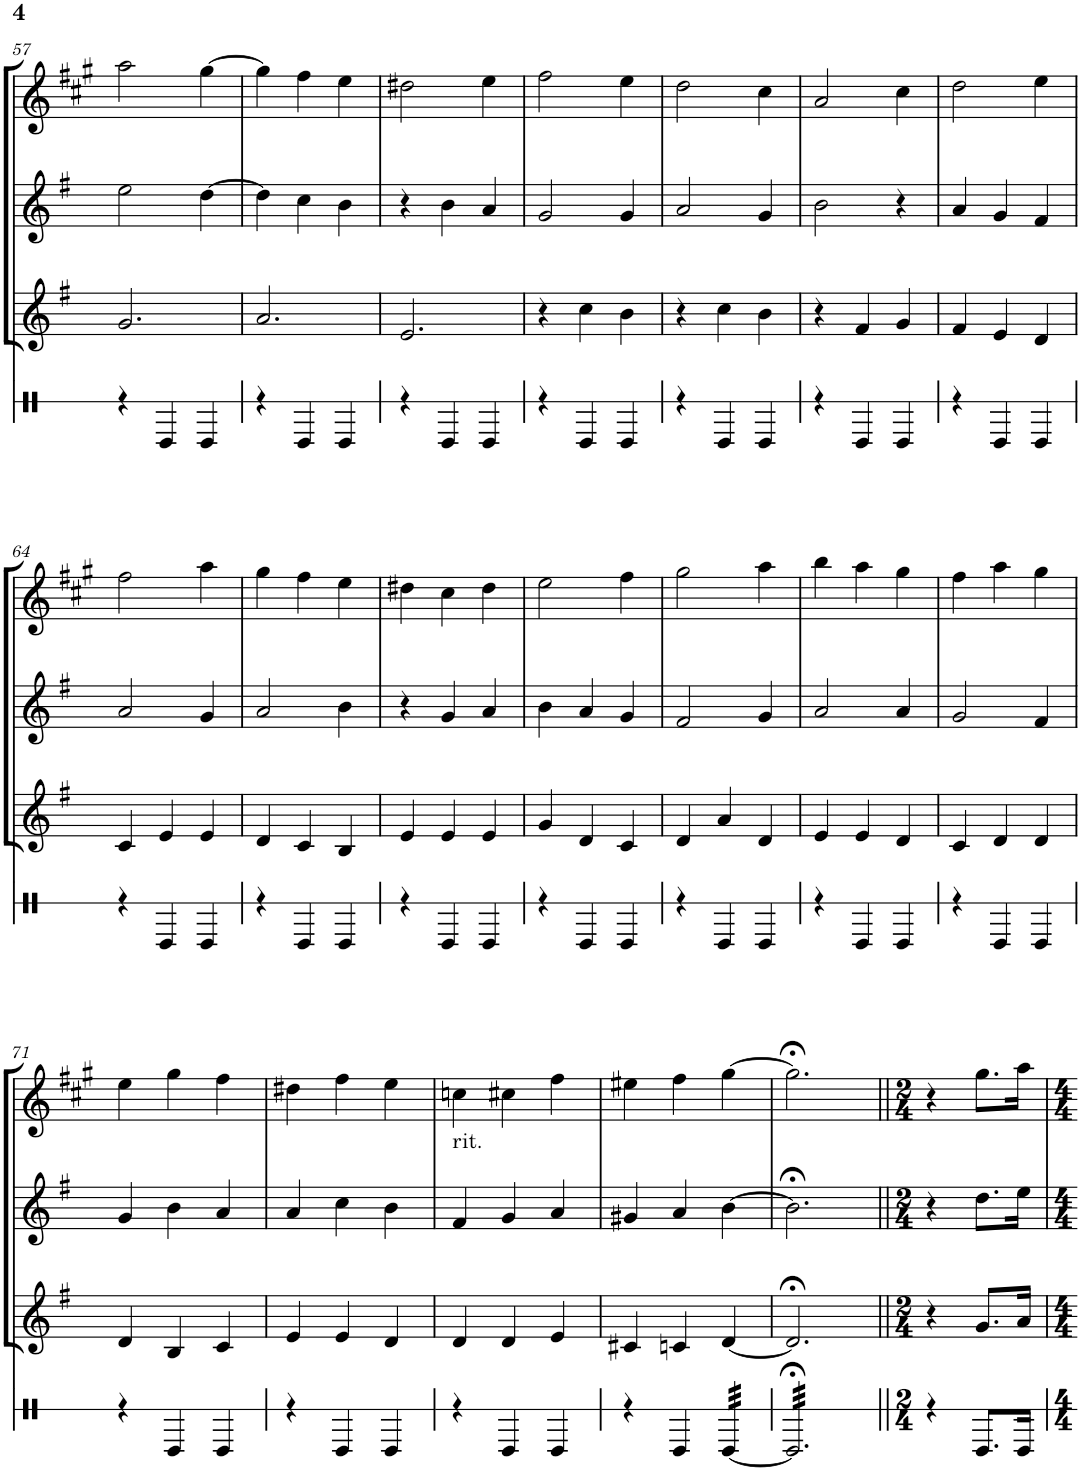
**kern	**kern	**kern	**kern
*part4	*part3	*part2	*part1
*staff4	*staff3	*staff2	*staff1
*I"Timbal	*I"Tarota	*I"Gralla 2	*I"Gralla 1
!!LO:PB:g=z
*clefX	*clefG2	*clefG2	*clefG2
*	*	*	*Trd1c2
*k[]	*k[f#]	*k[f#]	*k[f#c#g#]
*	*G:	*G:	*A:
*M3/4	*M3/4	*M3/4	*M3/4
=57	=57	=57	=57
4r	2.g/	2ee\	2aa\
4e/	.	.	.
4e/	.	[4dd\	[4gg#\
=58	=58	=58	=58
4r	2.a/	4dd\]	4gg#\]
4e/	.	4cc\	4ff#\
4e/	.	4b\	4ee\
=59	=59	=59	=59
4r	2.e/	4r	2dd#X\
4e/	.	4b\	.
4e/	.	4a/	4ee\
=60	=60	=60	=60
4r	4r	2g/	2ff#\
4e/	4cc\	.	.
4e/	4b\	4g/	4ee\
=61	=61	=61	=61
4r	4r	2a/	2dd\
4e/	4cc\	.	.
4e/	4b\	4g/	4cc#\
=62	=62	=62	=62
4r	4r	2b\	2a/
4e/	4f#/	.	.
4e/	4g/	4r	4cc#\
=63	=63	=63	=63
4r	4f#/	4a/	2dd\
4e/	4e/	4g/	.
4e/	4d/	4f#/	4ee\
!!LO:LB:g=z
=64	=64	=64	=64
4r	4c/	2a/	2ff#\
4e/	4e/	.	.
4e/	4e/	4g/	4aa\
=65	=65	=65	=65
4r	4d/	2a/	4gg#\
4e/	4c/	.	4ff#\
4e/	4B/	4b\	4ee\
=66	=66	=66	=66
4r	4e/	4r	4dd#X\
4e/	4e/	4g/	4cc#\
4e/	4e/	4a/	4dd#\
=67	=67	=67	=67
4r	4g/	4b\	2ee\
4e/	4d/	4a/	.
4e/	4c/	4g/	4ff#\
=68	=68	=68	=68
4r	4d/	2f#/	2gg#\
4e/	4a/	.	.
4e/	4d/	4g/	4aa\
=69	=69	=69	=69
4r	4e/	2a/	4bb\
4e/	4e/	.	4aa\
4e/	4d/	4a/	4gg#\
=70	=70	=70	=70
4r	4c/	2g/	4ff#\
4e/	4d/	.	4aa\
4e/	4d/	4f#/	4gg#\
!!LO:LB:g=z
=71	=71	=71	=71
4r	4d/	4g/	4ee\
4e/	4B/	4b\	4gg#\
4e/	4c/	4a/	4ff#\
=72	=72	=72	=72
4r	4e/	4a/	4dd#X\
4e/	4e/	4cc\	4ff#\
4e/	4d/	4b\	4ee\
=73	=73	=73	=73
!	!	!	!LO:TX:b:t=rit.
4r	4d/	4f#/	4ccn\
4e/	4d/	4g/	4cc#X\
4e/	4e/	4a/	4ff#\
=74	=74	=74	=74
4r	4c#X/	4g#X/	4ee#X\
4e/	4cn/	4a/	4ff#\
*tremolo	*	*	*
[32e/LLL	[4d/	[4b\	[4gg#\
32e/	.	.	.
32e/	.	.	.
32e/	.	.	.
32e/	.	.	.
32e/	.	.	.
32e/	.	.	.
32e/JJJ	.	.	.
=75	=75	=75	=75
32e;</]LLL	2.d;</]	2.b;<\]	2.gg#;<\]
32e;</	.	.	.
32e;</	.	.	.
32e;</	.	.	.
32e;</	.	.	.
32e;</	.	.	.
32e;</	.	.	.
32e;</	.	.	.
32e;</	.	.	.
32e;</	.	.	.
32e;</	.	.	.
32e;</	.	.	.
32e;</	.	.	.
32e;</	.	.	.
32e;</	.	.	.
32e;</	.	.	.
32e;</	.	.	.
32e;</	.	.	.
32e;</	.	.	.
32e;</	.	.	.
32e;</	.	.	.
32e;</	.	.	.
32e;</	.	.	.
32e;</JJJ	.	.	.
*Xtremolo	*	*	*
=76||	=76||	=76||	=76||
*M2/4	*M2/4	*M2/4	*M2/4
4r	4r	4r	4r
8.e/L	8.g/L	8.dd\L	8.gg#\L
16e/Jk	16a/Jk	16ee\Jk	16aa\Jk
=	=	=	=
*-	*-	*-	*-
